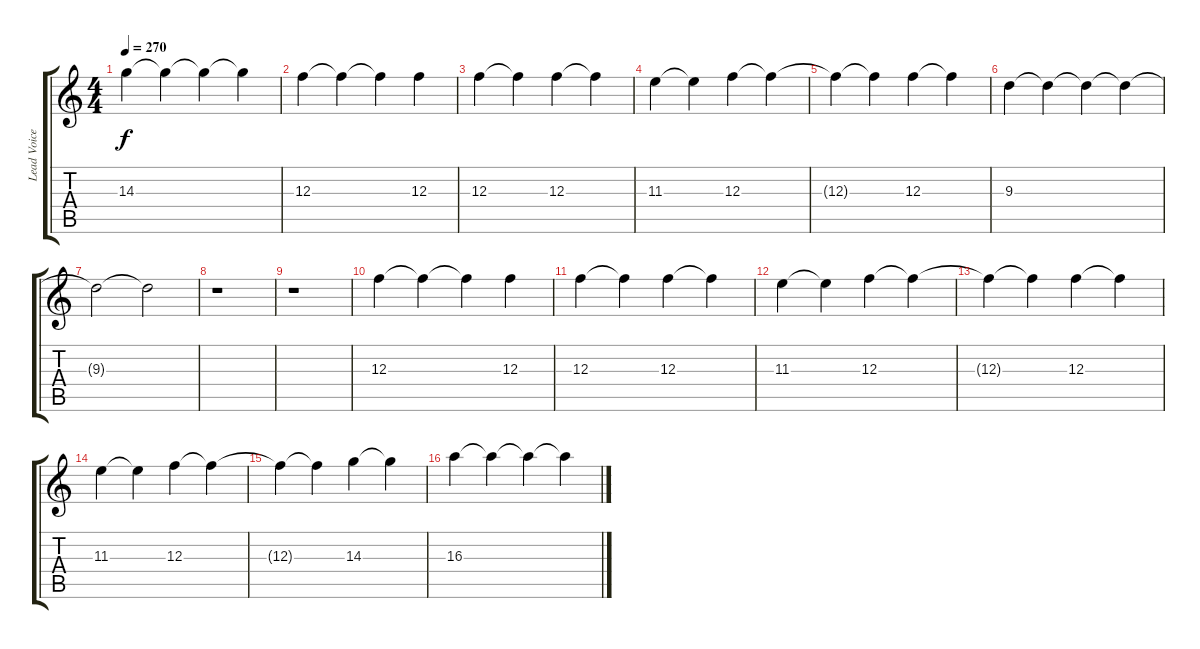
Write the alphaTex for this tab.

\track ("Lead Voice" "Lead Voice") {instrument distortionguitar}
\staff {score tabs}
\tuning (D4 A3 F3 C3 G2 C2) {hide}
\ts (4 4)
\tempo 270
\clef g2
\ks c
14.3.4{dy f} 14.3{t}.4 14.3{t}.4 14.3{t}.4 |
12.3.4 12.3{t}.4 12.3{t}.4 12.3.4 |
12.3.4 12.3{t}.4 12.3.4 12.3{t}.4 |
11.3.4 11.3{t}.4 12.3.4 12.3{t}.4 |
12.3{t}.4 12.3{t}.4 12.3.4 12.3{t}.4 |
9.3.4 9.3{t}.4 9.3{t}.4 9.3{t}.4 |
9.3{t}.2 9.3{t}.2 |
r.1 |
r.1 |
12.3.4 12.3{t}.4 12.3{t}.4 12.3.4 |
12.3.4 12.3{t}.4 12.3.4 12.3{t}.4 |
11.3.4 11.3{t}.4 12.3.4 12.3{t}.4 |
12.3{t}.4 12.3{t}.4 12.3.4 12.3{t}.4 |
11.3.4 11.3{t}.4 12.3.4 12.3{t}.4 |
12.3{t}.4 12.3{t}.4 14.3.4 14.3{t}.4 |
16.3.4 16.3{t}.4 16.3{t}.4 16.3{t}.4
